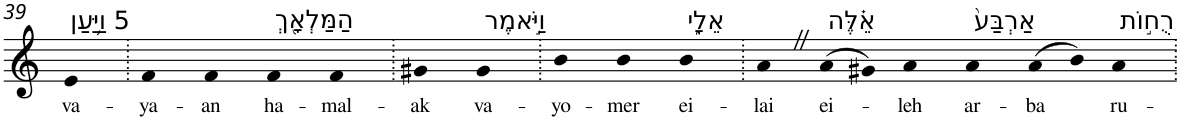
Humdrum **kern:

**kern	**text
*part1	*part1
*staff1	*staff1
*I"Piano	*
*I'Pno	*
!!LO:PB:g=z
*clefG2	*
*k[]	*
=39	=39
!LO:TX:a:t=5 וַיַּ֥עַן	!
!	!LO:LY:b
4e	va-
=40.	=40.
!	!LO:LY:b
4f	-ya-
!	!LO:LY:b
4f	-an
!LO:TX:a:t=הַמַּלְאָ֖ךְ	!
!	!LO:LY:b
4f	ha-
!	!LO:LY:b
4f	-mal-
=41.	=41.
!	!LO:LY:b
4g#X	-ak
!LO:TX:a:t=וַיֹּ֣אמֶר	!
!	!LO:LY:b
4g#	va-
=42.	=42.
!	!LO:LY:b
4b	-yo-
!	!LO:LY:b
4b	-mer
!LO:TX:a:t=אֵלָ֑י	!
!	!LO:LY:b
4b	ei-
=43.	=43.
!	!LO:LY:b
4aZ	-lai
!LO:TX:a:t=אֵ֗לֶּה	!
!	!LO:LY:b
(>8a	ei-
8g#X)	.
!	!LO:LY:b
4a	-leh
!LO:TX:a:t=אַרְבַּע֙	!
!	!LO:LY:b
4a	ar-
!	!LO:LY:b
(>8a	-ba
8b)	.
!LO:TX:a:t=רֻח֣וֹת	!
!	!LO:LY:b
4a	ru-
=.	=.
*-	*-
